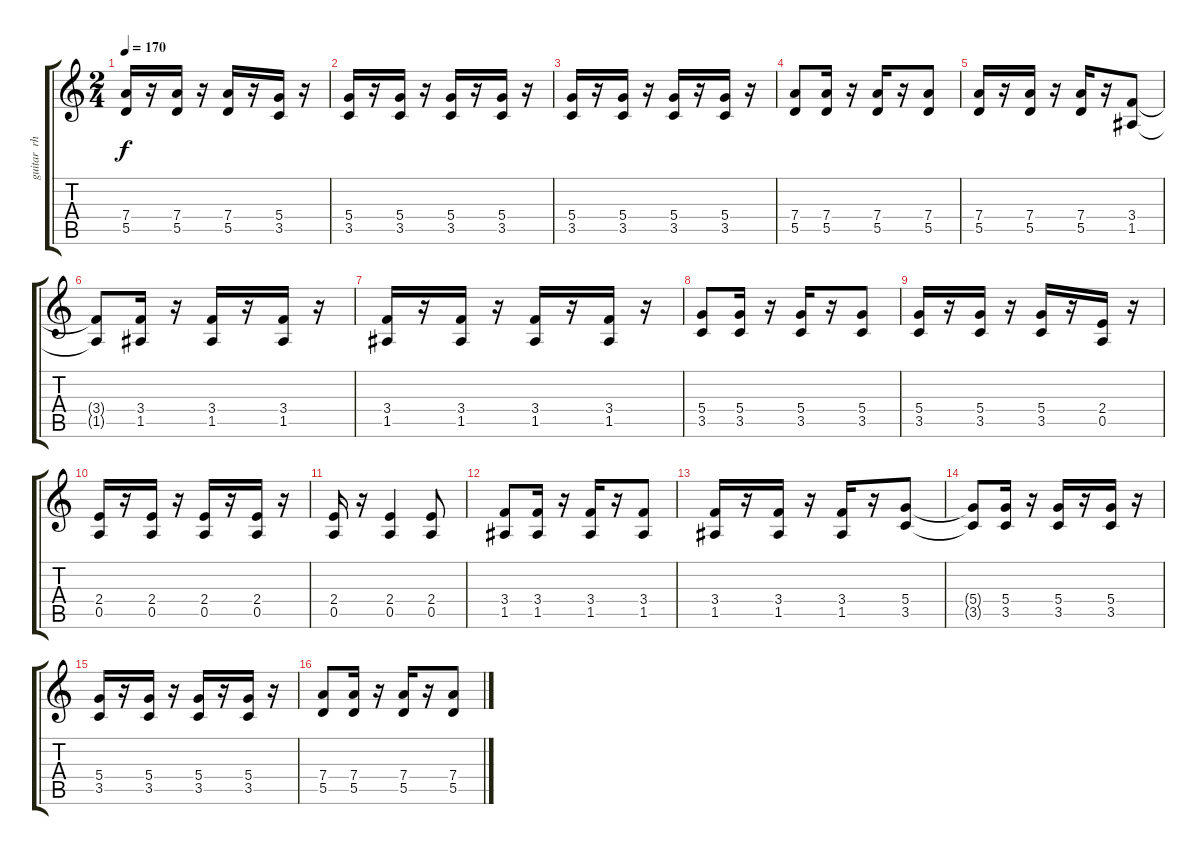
\track ("guitar  rhythm  one" "guitar  rh") {instrument distortionguitar}
\staff {score tabs}
\tuning (E4 B3 G3 D3 A2 E2) {hide}
\ts (2 4)
\tempo 170
\clef g2
\ks c
(7.4 5.5).16{dy f} r.16 (7.4 5.5).16 r.16 (7.4 5.5).16 r.16 (5.4 3.5).16 r.16 |
(5.4 3.5).16 r.16 (5.4 3.5).16 r.16 (5.4 3.5).16 r.16 (5.4 3.5).16 r.16 |
(5.4 3.5).16 r.16 (5.4 3.5).16 r.16 (5.4 3.5).16 r.16 (5.4 3.5).16 r.16 |
(7.4 5.5).8 (7.4 5.5).16 r.16 (7.4 5.5).16 r.16 (7.4 5.5).8 |
(7.4 5.5).16 r.16 (7.4 5.5).16 r.16 (7.4 5.5).16 r.16 (3.4 1.5).8 |
(3.4{t} 1.5{t}).8 (3.4 1.5).16 r.16 (3.4 1.5).16 r.16 (3.4 1.5).16 r.16 |
(3.4 1.5).16 r.16 (3.4 1.5).16 r.16 (3.4 1.5).16 r.16 (3.4 1.5).16 r.16 |
(5.4 3.5).8 (5.4 3.5).16 r.16 (5.4 3.5).16 r.16 (5.4 3.5).8 |
(5.4 3.5).16 r.16 (5.4 3.5).16 r.16 (5.4 3.5).16 r.16 (2.4 0.5).16 r.16 |
(2.4 0.5).16 r.16 (2.4 0.5).16 r.16 (2.4 0.5).16 r.16 (2.4 0.5).16 r.16 |
(2.4 0.5).16 r.16 (2.4 0.5).4 (2.4 0.5).8 |
(3.4 1.5).8 (3.4 1.5).16 r.16 (3.4 1.5).16 r.16 (3.4 1.5).8 |
(3.4 1.5).16 r.16 (3.4 1.5).16 r.16 (3.4 1.5).16 r.16 (5.4 3.5).8 |
(5.4{t} 3.5{t}).8 (5.4 3.5).16 r.16 (5.4 3.5).16 r.16 (5.4 3.5).16 r.16 |
(5.4 3.5).16 r.16 (5.4 3.5).16 r.16 (5.4 3.5).16 r.16 (5.4 3.5).16 r.16 |
(7.4 5.5).8 (7.4 5.5).16 r.16 (7.4 5.5).16 r.16 (7.4 5.5).8
